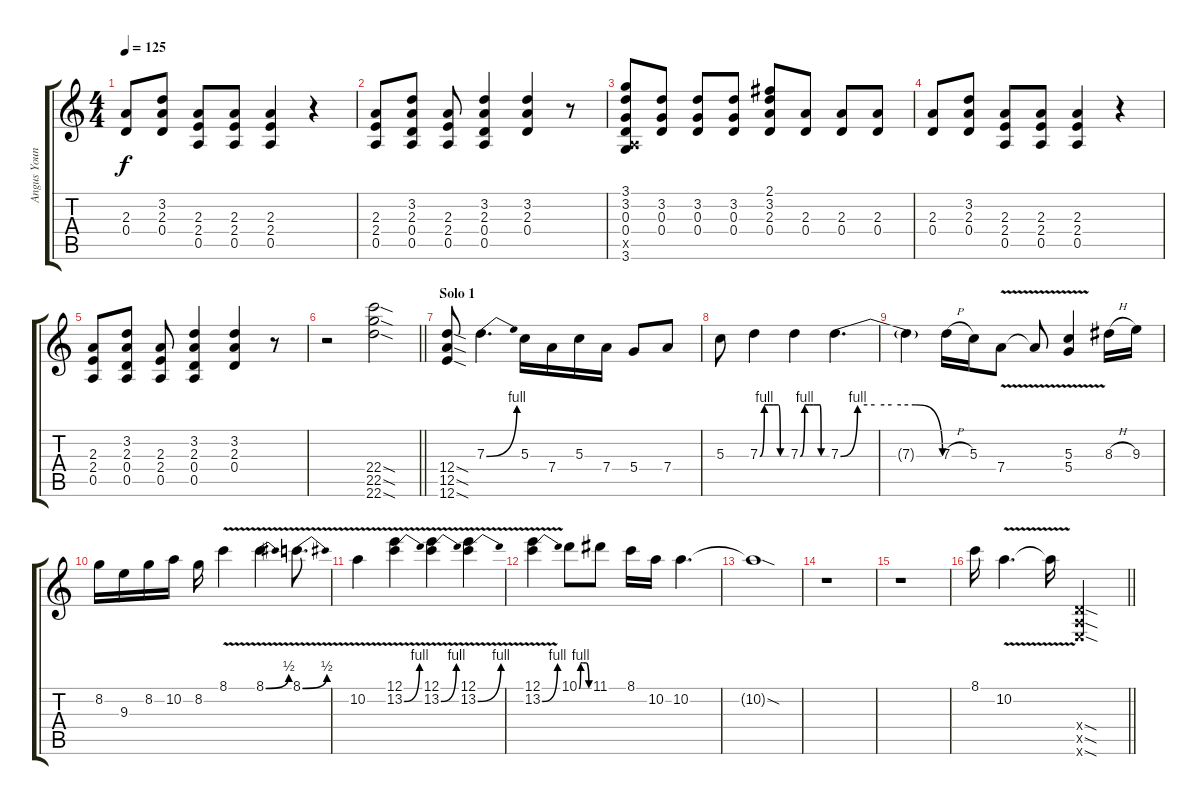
\track ("Angus Young" "Angus Youn") {instrument distortionguitar}
\staff {score tabs}
\tuning (E4 B3 G3 D3 A2 E2) {hide}
\ts (4 4)
\tempo 125
\clef g2
\ks c
(2.3 0.4).8{dy f} (3.2 2.3 0.4).8 (2.3 2.4 0.5).8 (2.3 2.4 0.5).8 (2.3 2.4 0.5).4 r.4 |
(2.3 2.4 0.5).8 (3.2 2.3 0.4 0.5).8 (2.3 2.4 0.5).8 (3.2 2.3 0.4 0.5).4 (3.2 2.3 0.4).4 r.8 |
(3.1 3.2 0.3 0.4 0.5{x} 3.6).8 (3.2 0.3 0.4).8 (3.2 0.3 0.4).8 (3.2 0.3 0.4).8 (2.1 3.2 2.3 0.4).8 (2.3 0.4).8 (2.3 0.4).8 (2.3 0.4).8 |
(2.3 0.4).8 (3.2 2.3 0.4).8 (2.3 2.4 0.5).8 (2.3 2.4 0.5).8 (2.3 2.4 0.5).4 r.4 |
(2.3 2.4 0.5).8 (3.2 2.3 0.4 0.5).8 (2.3 2.4 0.5).8 (3.2 2.3 0.4 0.5).4 (3.2 2.3 0.4).4 r.8 |
\barLineRight lightlight
r.2 (22.4{sod} 22.5{sod} 22.6{sod}).2 |
\section ("" "Solo 1")
(12.4{sod} 12.5{sod} 12.6{sod}).8 7.3{be (bend 0 0 60 4)}.4{d} 5.3.16 7.4.16 5.3.16 7.4.16 5.4.8 7.4.8 |
5.3.8 7.3{be (custom 0 0 10 4 20 4 30 4 42 4 46 0 60 0)}.4 7.3{be (custom 0 0 10 4 20 4 30 4 45 4 47 0 60 0)}.4 7.3{be (custom 0 0 10 4 20 4 30 4 44 4 60 0)}.4{d} |
7.3{t}.4 7.3{h}.16 5.3.16 7.4{v}.8 7.4{t}.8 (5.3{v} 5.4).4 8.3{h}.16 9.3.16 |
8.2.16 9.3.16 8.2.16 10.2.16 8.2.16 8.1{v}.4 8.1{be (bend 0 0 60 2) v}.4 8.1{be (bend 0 0 60 2) v}.8{d} |
10.2{v}.4 (12.1{v} 13.2{be (bend 0 0 60 4) v}).4 (12.1{v} 13.2{be (bend 0 0 60 4) v}).4 (12.1{v} 13.2{be (bend 0 0 60 4) v}).4 |
(12.1{v} 13.2{be (bend 0 0 60 4) v}).4 10.1{be (custom 0 0 10 4 20 4 30 4 42 4 60 0)}.8 11.1.8 8.1.16 10.2.16 10.2.4{d} |
10.2{sod t}.1 |
r.1 |
r.1 |
\barLineRight lightlight
8.1.16 10.2{v}.4{d} 10.2{t}.16 (0.4{sod x} 0.5{sod x} 0.6{sod x}).2
